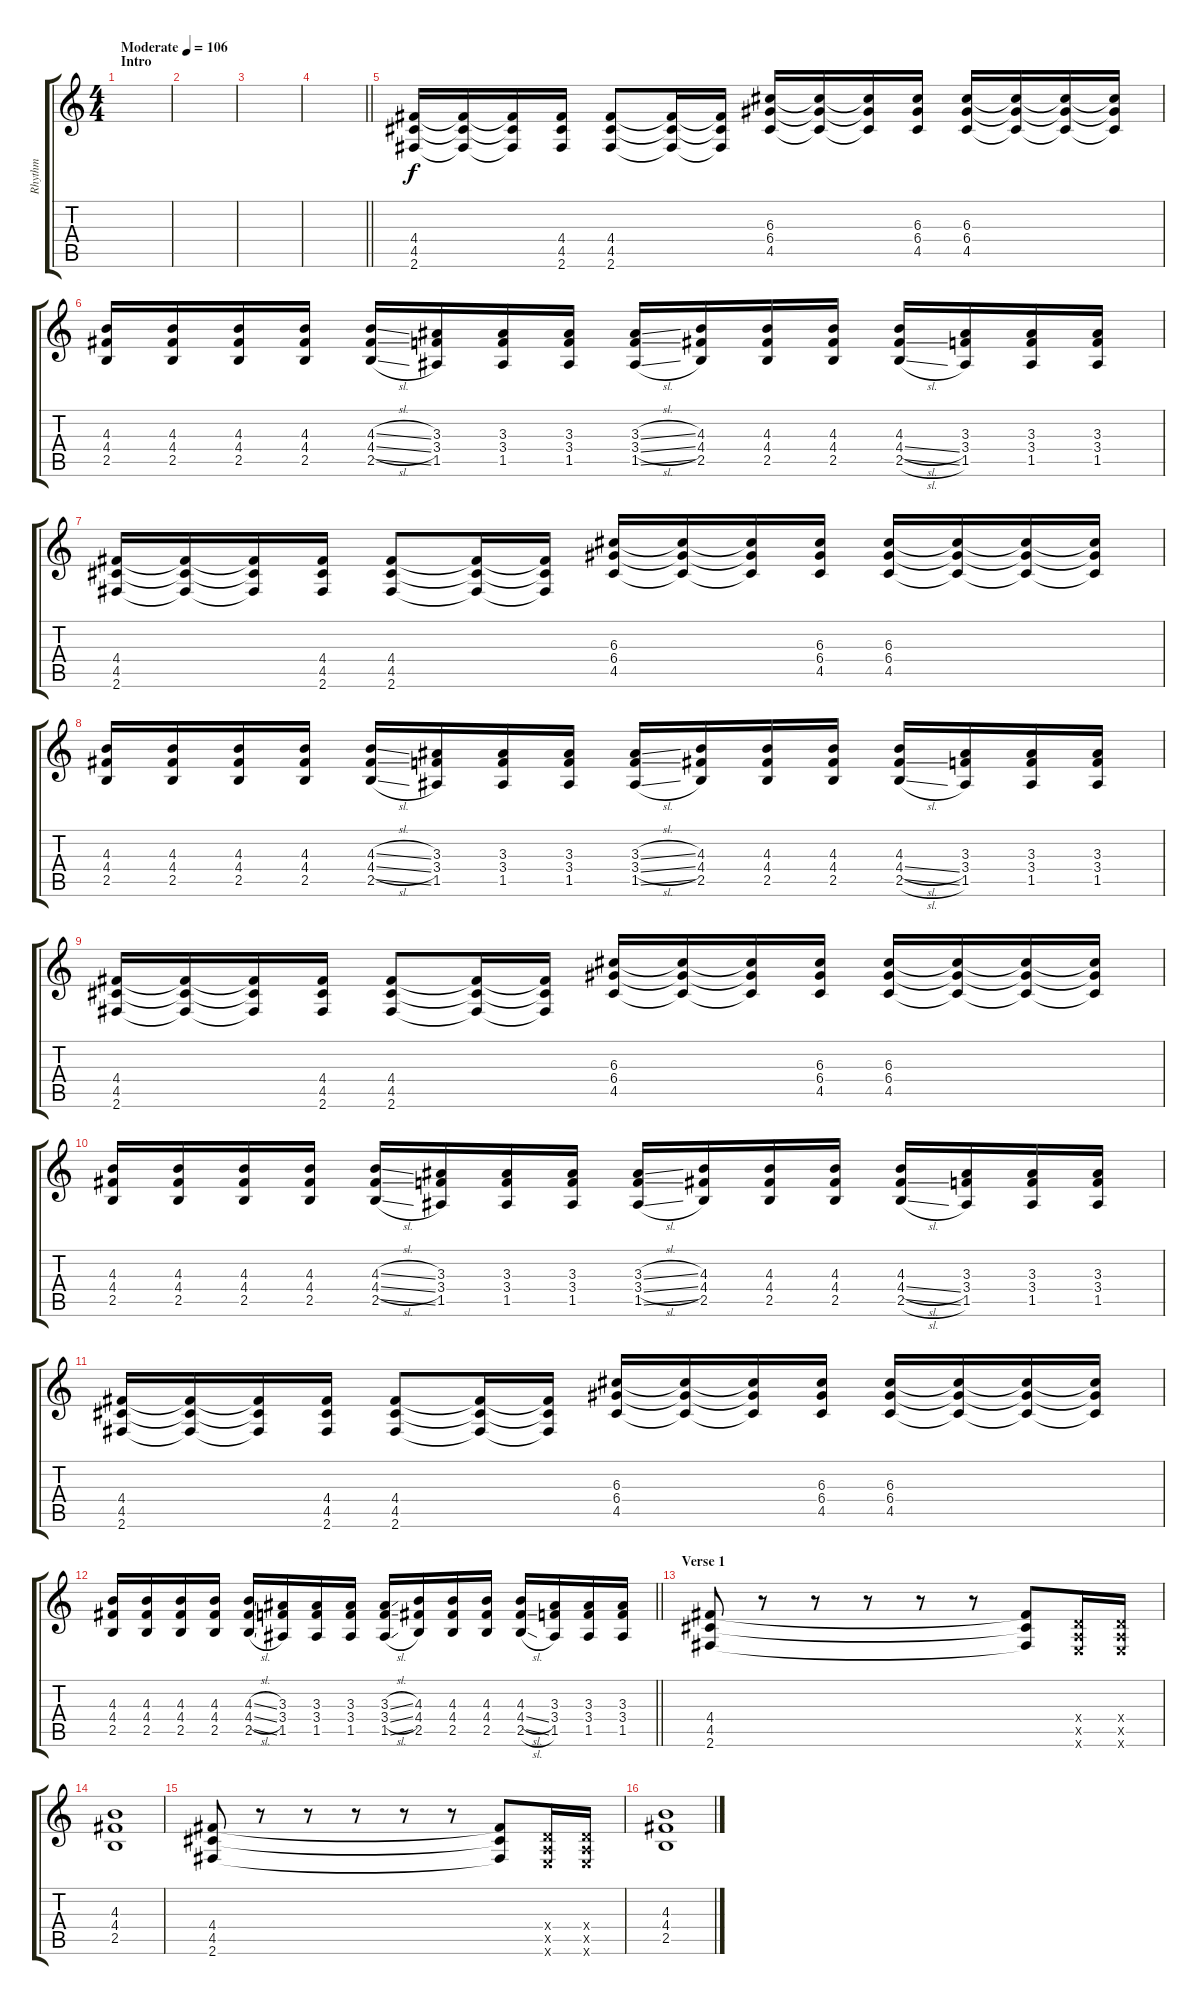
\track ("Rhythm" "Rhythm") {instrument overdrivenguitar}
\staff {score tabs}
\tuning (E4 B3 G3 D3 A2 E2) {hide}
\ts (4 4)
\section ("" "Intro")
\tempo (106 "Moderate")
\clef g2
\ks c
|
|
|
\barLineRight lightlight
|
(4.4 4.5 2.6).16 (4.4{t} 4.5{t} 2.6{t}).16 (4.4{t} 4.5{t} 2.6{t}).16 (4.4 4.5 2.6).16 (4.4 4.5 2.6).8 (4.4{t} 4.5{t} 2.6{t}).16 (4.4{t} 4.5{t} 2.6{t}).16 (6.3 6.4 4.5).16 (6.3{t} 6.4{t} 4.5{t}).16 (6.3{t} 6.4{t} 4.5{t}).16 (6.3 6.4 4.5).16 (6.3 6.4 4.5).16 (6.3{t} 6.4{t} 4.5{t}).16 (6.3{t} 6.4{t} 4.5{t}).16 (6.3{t} 6.4{t} 4.5{t}).16 |
(4.3 4.4 2.5).16 (4.3 4.4 2.5).16 (4.3 4.4 2.5).16 (4.3 4.4 2.5).16 (4.3{sl} 4.4{sl} 2.5{sl}).16 (3.3 3.4 1.5).16 (3.3 3.4 1.5).16 (3.3 3.4 1.5).16 (3.3{sl} 3.4{sl} 1.5{sl}).16 (4.3 4.4 2.5).16 (4.3 4.4 2.5).16 (4.3 4.4 2.5).16 (4.3 4.4{sl} 2.5{sl}).16 (3.3 3.4 1.5).16 (3.3 3.4 1.5).16 (3.3 3.4 1.5).16 |
(4.4 4.5 2.6).16 (4.4{t} 4.5{t} 2.6{t}).16 (4.4{t} 4.5{t} 2.6{t}).16 (4.4 4.5 2.6).16 (4.4 4.5 2.6).8 (4.4{t} 4.5{t} 2.6{t}).16 (4.4{t} 4.5{t} 2.6{t}).16 (6.3 6.4 4.5).16 (6.3{t} 6.4{t} 4.5{t}).16 (6.3{t} 6.4{t} 4.5{t}).16 (6.3 6.4 4.5).16 (6.3 6.4 4.5).16 (6.3{t} 6.4{t} 4.5{t}).16 (6.3{t} 6.4{t} 4.5{t}).16 (6.3{t} 6.4{t} 4.5{t}).16 |
(4.3 4.4 2.5).16 (4.3 4.4 2.5).16 (4.3 4.4 2.5).16 (4.3 4.4 2.5).16 (4.3{sl} 4.4{sl} 2.5{sl}).16 (3.3 3.4 1.5).16 (3.3 3.4 1.5).16 (3.3 3.4 1.5).16 (3.3{sl} 3.4{sl} 1.5{sl}).16 (4.3 4.4 2.5).16 (4.3 4.4 2.5).16 (4.3 4.4 2.5).16 (4.3 4.4{sl} 2.5{sl}).16 (3.3 3.4 1.5).16 (3.3 3.4 1.5).16 (3.3 3.4 1.5).16 |
(4.4 4.5 2.6).16 (4.4{t} 4.5{t} 2.6{t}).16 (4.4{t} 4.5{t} 2.6{t}).16 (4.4 4.5 2.6).16 (4.4 4.5 2.6).8 (4.4{t} 4.5{t} 2.6{t}).16 (4.4{t} 4.5{t} 2.6{t}).16 (6.3 6.4 4.5).16 (6.3{t} 6.4{t} 4.5{t}).16 (6.3{t} 6.4{t} 4.5{t}).16 (6.3 6.4 4.5).16 (6.3 6.4 4.5).16 (6.3{t} 6.4{t} 4.5{t}).16 (6.3{t} 6.4{t} 4.5{t}).16 (6.3{t} 6.4{t} 4.5{t}).16 |
(4.3 4.4 2.5).16 (4.3 4.4 2.5).16 (4.3 4.4 2.5).16 (4.3 4.4 2.5).16 (4.3{sl} 4.4{sl} 2.5{sl}).16 (3.3 3.4 1.5).16 (3.3 3.4 1.5).16 (3.3 3.4 1.5).16 (3.3{sl} 3.4{sl} 1.5{sl}).16 (4.3 4.4 2.5).16 (4.3 4.4 2.5).16 (4.3 4.4 2.5).16 (4.3 4.4{sl} 2.5{sl}).16 (3.3 3.4 1.5).16 (3.3 3.4 1.5).16 (3.3 3.4 1.5).16 |
(4.4 4.5 2.6).16 (4.4{t} 4.5{t} 2.6{t}).16 (4.4{t} 4.5{t} 2.6{t}).16 (4.4 4.5 2.6).16 (4.4 4.5 2.6).8 (4.4{t} 4.5{t} 2.6{t}).16 (4.4{t} 4.5{t} 2.6{t}).16 (6.3 6.4 4.5).16 (6.3{t} 6.4{t} 4.5{t}).16 (6.3{t} 6.4{t} 4.5{t}).16 (6.3 6.4 4.5).16 (6.3 6.4 4.5).16 (6.3{t} 6.4{t} 4.5{t}).16 (6.3{t} 6.4{t} 4.5{t}).16 (6.3{t} 6.4{t} 4.5{t}).16 |
\barLineRight lightlight
(4.3 4.4 2.5).16 (4.3 4.4 2.5).16 (4.3 4.4 2.5).16 (4.3 4.4 2.5).16 (4.3{sl} 4.4{sl} 2.5{sl}).16 (3.3 3.4 1.5).16 (3.3 3.4 1.5).16 (3.3 3.4 1.5).16 (3.3{sl} 3.4{sl} 1.5{sl}).16 (4.3 4.4 2.5).16 (4.3 4.4 2.5).16 (4.3 4.4 2.5).16 (4.3 4.4{sl} 2.5{sl}).16 (3.3 3.4 1.5).16 (3.3 3.4 1.5).16 (3.3 3.4 1.5).16 |
\section ("" "Verse 1")
(4.4 4.5 2.6).8 r.8 r.8 r.8 r.8 r.8 (4.4{t} 4.5{t} 2.6{t}).8 (0.4{x} 0.5{x} 0.6{x}).16 (0.4{x} 0.5{x} 0.6{x}).16 |
(4.3 4.4 2.5).1 |
(4.4 4.5 2.6).8 r.8 r.8 r.8 r.8 r.8 (4.4{t} 4.5{t} 2.6{t}).8 (0.4{x} 0.5{x} 0.6{x}).16 (0.4{x} 0.5{x} 0.6{x}).16 |
(4.3 4.4 2.5).1
